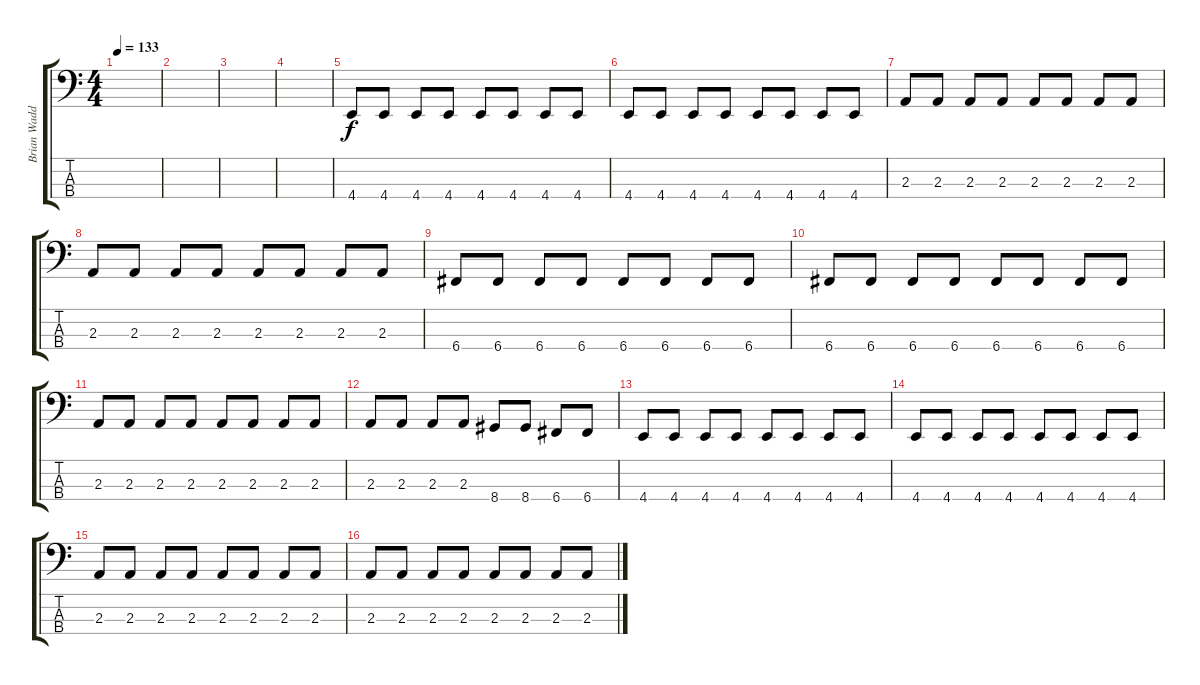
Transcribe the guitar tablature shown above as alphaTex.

\track ("Brian Waddell" "Brian Wadd") {instrument electricbasspick}
\staff {score tabs}
\tuning (G2 C2 G1 C1) {hide}
\ts (4 4)
\tempo 133
\clef f4
\ks c
|
|
|
|
4.4.8{txt ""} 4.4.8{txt ""} 4.4.8{txt ""} 4.4.8{txt ""} 4.4.8{txt ""} 4.4.8{txt ""} 4.4.8{txt ""} 4.4.8{txt ""} |
4.4.8{txt ""} 4.4.8{txt ""} 4.4.8{txt ""} 4.4.8{txt ""} 4.4.8{txt ""} 4.4.8{txt ""} 4.4.8{txt ""} 4.4.8{txt ""} |
2.3.8{txt ""} 2.3.8{txt ""} 2.3.8{txt ""} 2.3.8{txt ""} 2.3.8{txt ""} 2.3.8{txt ""} 2.3.8{txt ""} 2.3.8{txt ""} |
2.3.8{txt ""} 2.3.8{txt ""} 2.3.8{txt ""} 2.3.8{txt ""} 2.3.8{txt ""} 2.3.8{txt ""} 2.3.8{txt ""} 2.3.8{txt ""} |
6.4.8{txt ""} 6.4.8{txt ""} 6.4.8{txt ""} 6.4.8{txt ""} 6.4.8{txt ""} 6.4.8{txt ""} 6.4.8{txt ""} 6.4.8{txt ""} |
6.4.8{txt ""} 6.4.8{txt ""} 6.4.8{txt ""} 6.4.8{txt ""} 6.4.8{txt ""} 6.4.8{txt ""} 6.4.8{txt ""} 6.4.8{txt ""} |
2.3.8{txt ""} 2.3.8{txt ""} 2.3.8{txt ""} 2.3.8{txt ""} 2.3.8{txt ""} 2.3.8{txt ""} 2.3.8{txt ""} 2.3.8{txt ""} |
2.3.8{txt ""} 2.3.8{txt ""} 2.3.8{txt ""} 2.3.8{txt ""} 8.4.8{txt ""} 8.4.8{txt ""} 6.4.8{txt ""} 6.4.8{txt ""} |
4.4.8{txt ""} 4.4.8{txt ""} 4.4.8{txt ""} 4.4.8{txt ""} 4.4.8{txt ""} 4.4.8{txt ""} 4.4.8{txt ""} 4.4.8{txt ""} |
4.4.8{txt ""} 4.4.8{txt ""} 4.4.8{txt ""} 4.4.8{txt ""} 4.4.8{txt ""} 4.4.8{txt ""} 4.4.8{txt ""} 4.4.8{txt ""} |
2.3.8{txt ""} 2.3.8{txt ""} 2.3.8{txt ""} 2.3.8{txt ""} 2.3.8{txt ""} 2.3.8{txt ""} 2.3.8{txt ""} 2.3.8{txt ""} |
2.3.8{txt ""} 2.3.8{txt ""} 2.3.8{txt ""} 2.3.8{txt ""} 2.3.8{txt ""} 2.3.8{txt ""} 2.3.8{txt ""} 2.3.8{txt ""}
